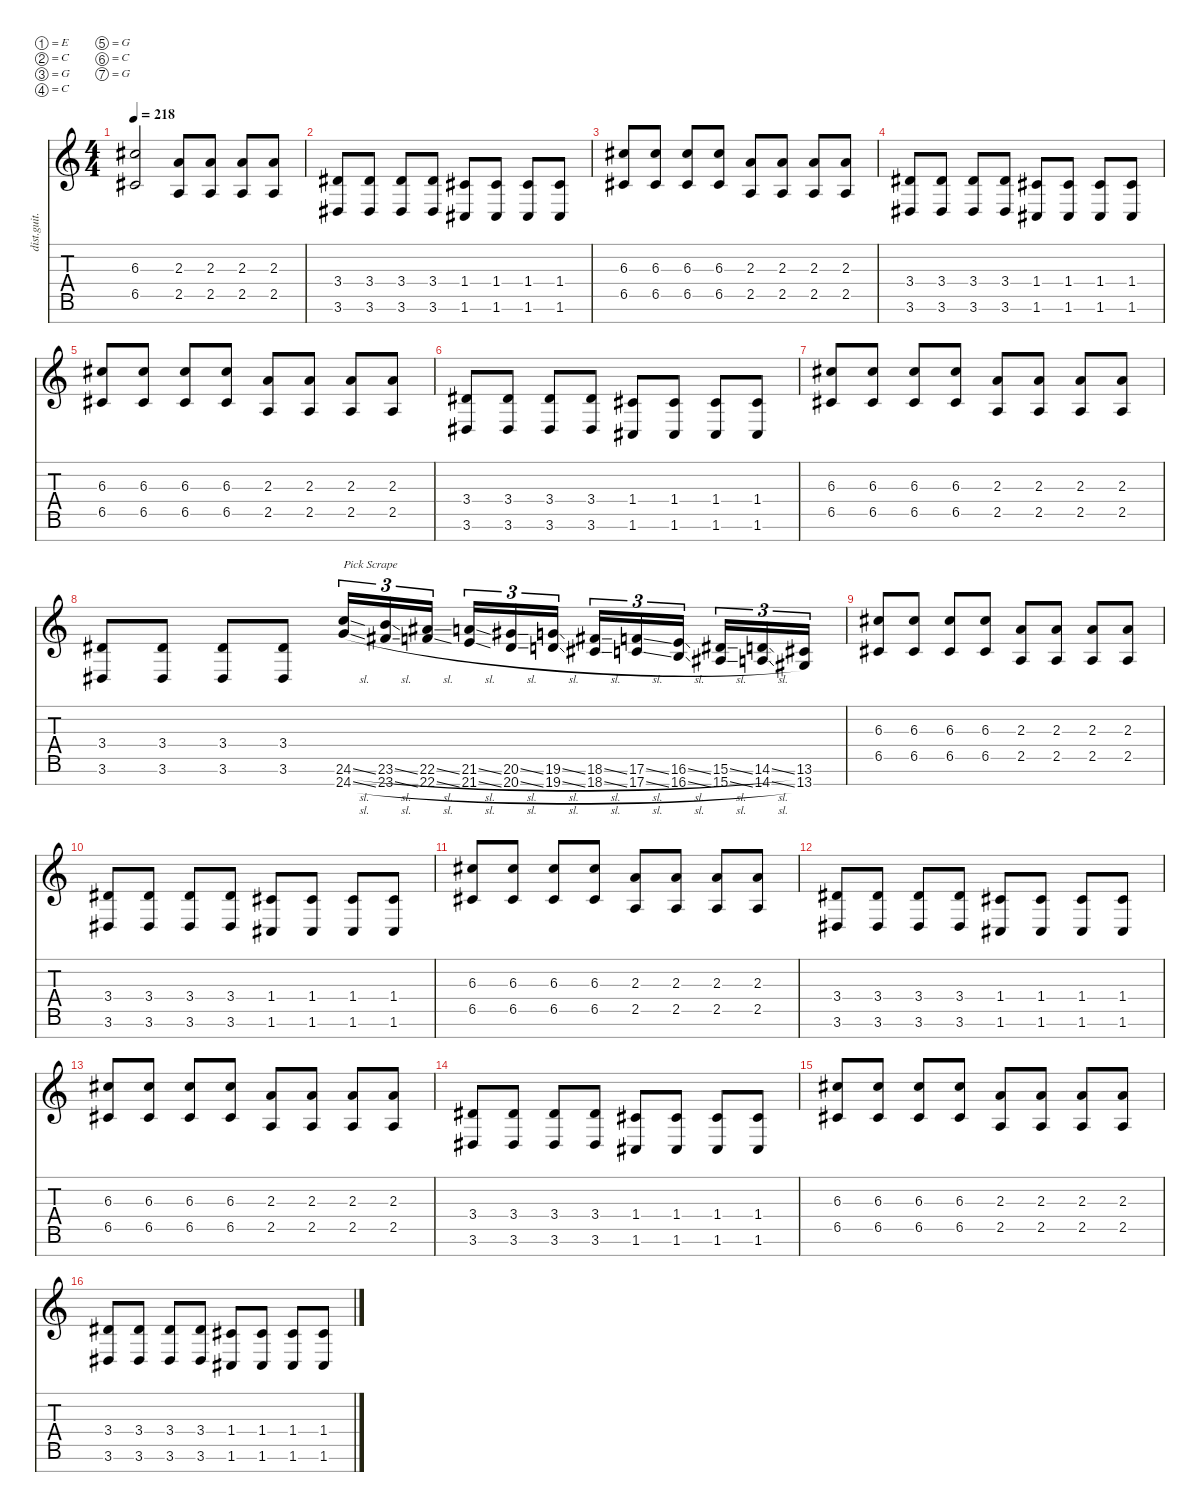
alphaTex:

\defaultSystemsLayout 4
\hideDynamics
\bracketExtendMode nobrackets
\otherSystemsTrackNameOrientation horizontal
\track ("Guitar 2" "dist.guit.") {instrument distortionguitar}
\staff {score tabs}
\tuning (E4 C4 G3 C3 G2 C2 G1)
\ts (4 4)
\beaming (8 2 2 2 2)
\tempo 218
\clef g2
\ks c
(6.3{acc #} 6.5{acc #}).2{dy f instrument distortionguitar beam Up} (2.3 2.5).8{beam Up} (2.3 2.5).8{beam Up} (2.3 2.5).8{beam Up} (2.3 2.5).8{beam Up} |
(3.4{acc #} 3.6{acc #}).8{beam Up} (3.4{acc #} 3.6{acc #}).8{beam Up} (3.4{acc #} 3.6{acc #}).8{beam Up} (3.4{acc #} 3.6{acc #}).8{beam Up} (1.4{acc #} 1.6{acc #}).8{beam Up} (1.4{acc #} 1.6{acc #}).8{beam Up} (1.4{acc #} 1.6{acc #}).8{beam Up} (1.4{acc #} 1.6{acc #}).8{beam Up} |
(6.3{acc #} 6.5{acc #}).8{beam Up} (6.3{acc #} 6.5{acc #}).8{beam Up} (6.3{acc #} 6.5{acc #}).8{beam Up} (6.3{acc #} 6.5{acc #}).8{beam Up} (2.3 2.5).8{beam Up} (2.3 2.5).8{beam Up} (2.3 2.5).8{beam Up} (2.3 2.5).8{beam Up} |
(3.4{acc #} 3.6{acc #}).8{beam Up} (3.4{acc #} 3.6{acc #}).8{beam Up} (3.4{acc #} 3.6{acc #}).8{beam Up} (3.4{acc #} 3.6{acc #}).8{beam Up} (1.4{acc #} 1.6{acc #}).8{beam Up} (1.4{acc #} 1.6{acc #}).8{beam Up} (1.4{acc #} 1.6{acc #}).8{beam Up} (1.4{acc #} 1.6{acc #}).8{beam Up} |
(6.3{acc #} 6.5{acc #}).8{beam Up} (6.3{acc #} 6.5{acc #}).8{beam Up} (6.3{acc #} 6.5{acc #}).8{beam Up} (6.3{acc #} 6.5{acc #}).8{beam Up} (2.3 2.5).8{beam Up} (2.3 2.5).8{beam Up} (2.3 2.5).8{beam Up} (2.3 2.5).8{beam Up} |
(3.4{acc #} 3.6{acc #}).8{beam Up} (3.4{acc #} 3.6{acc #}).8{beam Up} (3.4{acc #} 3.6{acc #}).8{beam Up} (3.4{acc #} 3.6{acc #}).8{beam Up} (1.4{acc #} 1.6{acc #}).8{beam Up} (1.4{acc #} 1.6{acc #}).8{beam Up} (1.4{acc #} 1.6{acc #}).8{beam Up} (1.4{acc #} 1.6{acc #}).8{beam Up} |
(6.3{acc #} 6.5{acc #}).8{beam Up} (6.3{acc #} 6.5{acc #}).8{beam Up} (6.3{acc #} 6.5{acc #}).8{beam Up} (6.3{acc #} 6.5{acc #}).8{beam Up} (2.3 2.5).8{beam Up} (2.3 2.5).8{beam Up} (2.3 2.5).8{beam Up} (2.3 2.5).8{beam Up} |
(3.4{acc #} 3.6{acc #}).8{beam Up} (3.4{acc #} 3.6{acc #}).8{beam Up} (3.4{acc #} 3.6{acc #}).8{beam Up} (3.4{acc #} 3.6{acc #}).8{beam Up} (24.6{sl} 24.7{sl}).16{tu (3 2) txt "Pick Scrape" beam Up} (23.6{sl} 23.7{sl acc #}).16{tu (3 2) beam Up} (22.6{sl acc #} 22.7{sl}).16{tu (3 2) beam Up} (21.6{sl} 21.7{sl}).16{tu (3 2) beam Up} (20.6{sl acc #} 20.7{sl acc #}).16{tu (3 2) beam Up} (19.6{sl} 19.7{sl}).16{tu (3 2) beam Up} (18.6{sl acc #} 18.7{sl acc #}).16{tu (3 2) beam Up} (17.6{sl} 17.7{sl}).16{tu (3 2) beam Up} (16.6{sl} 16.7{sl}).16{tu (3 2) beam Up} (15.6{sl acc #} 15.7{sl acc #}).16{tu (3 2) beam Up} (14.6{sl} 14.7{sl}).16{tu (3 2) beam Up} (13.6{acc #} 13.7{acc #}).16{tu (3 2) beam Up} |
(6.3{acc #} 6.5{acc #}).8{beam Up} (6.3{acc #} 6.5{acc #}).8{beam Up} (6.3{acc #} 6.5{acc #}).8{beam Up} (6.3{acc #} 6.5{acc #}).8{beam Up} (2.3 2.5).8{beam Up} (2.3 2.5).8{beam Up} (2.3 2.5).8{beam Up} (2.3 2.5).8{beam Up} |
(3.4{acc #} 3.6{acc #}).8{beam Up} (3.4{acc #} 3.6{acc #}).8{beam Up} (3.4{acc #} 3.6{acc #}).8{beam Up} (3.4{acc #} 3.6{acc #}).8{beam Up} (1.4{acc #} 1.6{acc #}).8{beam Up} (1.4{acc #} 1.6{acc #}).8{beam Up} (1.4{acc #} 1.6{acc #}).8{beam Up} (1.4{acc #} 1.6{acc #}).8{beam Up} |
(6.3{acc #} 6.5{acc #}).8{beam Up} (6.3{acc #} 6.5{acc #}).8{beam Up} (6.3{acc #} 6.5{acc #}).8{beam Up} (6.3{acc #} 6.5{acc #}).8{beam Up} (2.3 2.5).8{beam Up} (2.3 2.5).8{beam Up} (2.3 2.5).8{beam Up} (2.3 2.5).8{beam Up} |
(3.4{acc #} 3.6{acc #}).8{beam Up} (3.4{acc #} 3.6{acc #}).8{beam Up} (3.4{acc #} 3.6{acc #}).8{beam Up} (3.4{acc #} 3.6{acc #}).8{beam Up} (1.4{acc #} 1.6{acc #}).8{beam Up} (1.4{acc #} 1.6{acc #}).8{beam Up} (1.4{acc #} 1.6{acc #}).8{beam Up} (1.4{acc #} 1.6{acc #}).8{beam Up} |
(6.3{acc #} 6.5{acc #}).8{beam Up} (6.3{acc #} 6.5{acc #}).8{beam Up} (6.3{acc #} 6.5{acc #}).8{beam Up} (6.3{acc #} 6.5{acc #}).8{beam Up} (2.3 2.5).8{beam Up} (2.3 2.5).8{beam Up} (2.3 2.5).8{beam Up} (2.3 2.5).8{beam Up} |
(3.4{acc #} 3.6{acc #}).8{beam Up} (3.4{acc #} 3.6{acc #}).8{beam Up} (3.4{acc #} 3.6{acc #}).8{beam Up} (3.4{acc #} 3.6{acc #}).8{beam Up} (1.4{acc #} 1.6{acc #}).8{beam Up} (1.4{acc #} 1.6{acc #}).8{beam Up} (1.4{acc #} 1.6{acc #}).8{beam Up} (1.4{acc #} 1.6{acc #}).8{beam Up} |
(6.3{acc #} 6.5{acc #}).8{beam Up} (6.3{acc #} 6.5{acc #}).8{beam Up} (6.3{acc #} 6.5{acc #}).8{beam Up} (6.3{acc #} 6.5{acc #}).8{beam Up} (2.3 2.5).8{beam Up} (2.3 2.5).8{beam Up} (2.3 2.5).8{beam Up} (2.3 2.5).8{beam Up} |
(3.4{acc #} 3.6{acc #}).8{beam Up} (3.4{acc #} 3.6{acc #}).8{beam Up} (3.4{acc #} 3.6{acc #}).8{beam Up} (3.4{acc #} 3.6{acc #}).8{beam Up} (1.4{acc #} 1.6{acc #}).8{beam Up} (1.4{acc #} 1.6{acc #}).8{beam Up} (1.4{acc #} 1.6{acc #}).8{beam Up} (1.4{acc #} 1.6{acc #}).8{beam Up}
